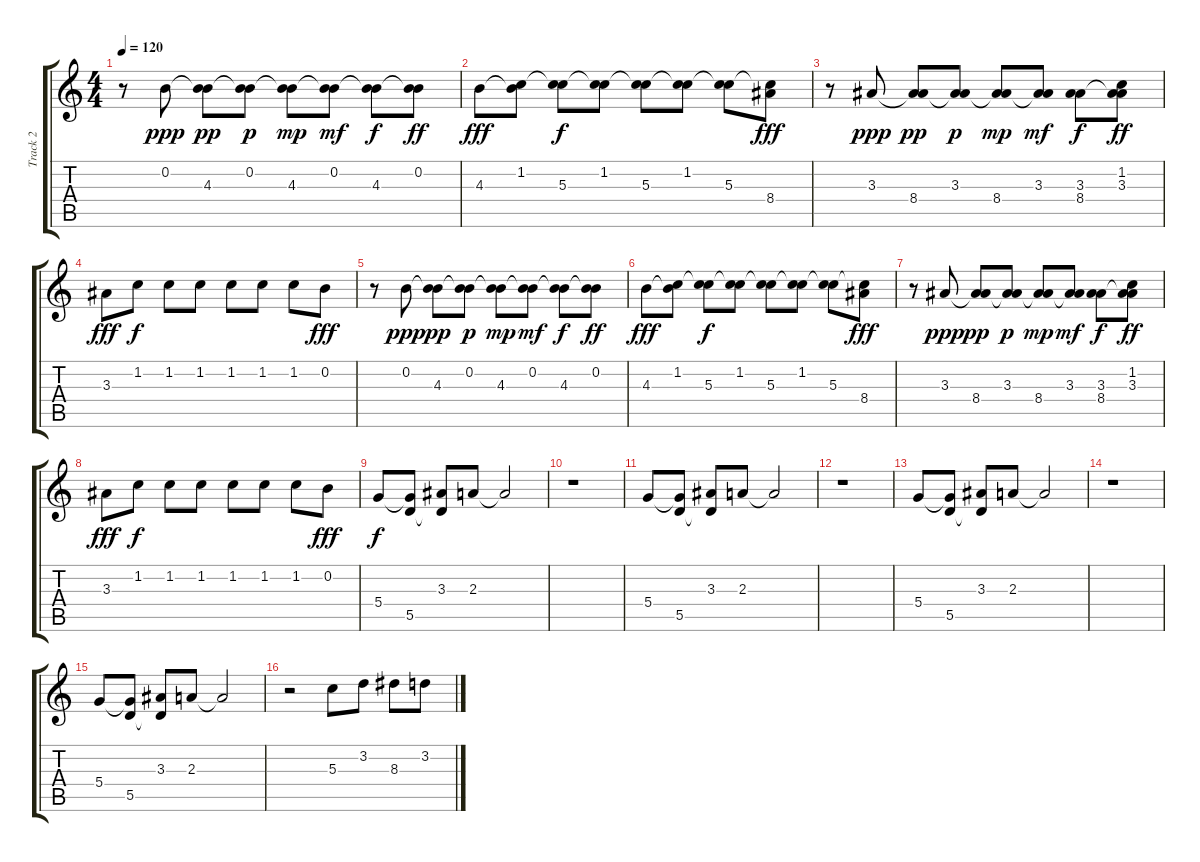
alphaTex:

\track ("Track 2" "Track 2") {instrument overdrivenguitar}
\staff {score tabs}
\tuning (E4 B3 G3 D3 A2 E2) {hide}
\ts (4 4)
\tempo 120
\clef g2
\ks c
r.8{dy ppp instrument overdrivenguitar} 0.2.8 (0.2{t} 4.3).8{dy pp} (0.2 4.3{t}).8{dy p} (0.2{t} 4.3).8{dy mp} (0.2 4.3{t}).8{dy mf} (0.2{t} 4.3).8{dy f} (0.2 4.3{t}).8{dy ff} |
4.3.8{dy fff} (1.2 4.3{t}).8 (1.2{t} 5.3).8{dy f} (1.2 5.3{t}).8 (1.2{t} 5.3).8 (1.2 5.3{t}).8 (1.2{t} 5.3).8 (5.3{t} 8.4).8{dy fff} |
r.8 3.3.8{dy ppp} (3.3{t} 8.4).8{dy pp} (3.3 8.4{t}).8{dy p} (3.3{t} 8.4).8{dy mp} (3.3 8.4{t}).8{dy mf} (3.3 8.4).8{dy f} (1.2 3.3 8.4{t}).8{dy ff} |
3.3.8{dy fff} 1.2.8{dy f} 1.2.8 1.2.8 1.2.8 1.2.8 1.2.8 0.2.8{dy fff} |
r.8 0.2.8{dy ppp} (0.2{t} 4.3).8{dy pp} (0.2 4.3{t}).8{dy p} (0.2{t} 4.3).8{dy mp} (0.2 4.3{t}).8{dy mf} (0.2{t} 4.3).8{dy f} (0.2 4.3{t}).8{dy ff} |
4.3.8{dy fff} (1.2 4.3{t}).8 (1.2{t} 5.3).8{dy f} (1.2 5.3{t}).8 (1.2{t} 5.3).8 (1.2 5.3{t}).8 (1.2{t} 5.3).8 (5.3{t} 8.4).8{dy fff} |
r.8 3.3.8{dy ppp} (3.3{t} 8.4).8{dy pp} (3.3 8.4{t}).8{dy p} (3.3{t} 8.4).8{dy mp} (3.3 8.4{t}).8{dy mf} (3.3 8.4).8{dy f} (1.2 3.3 8.4{t}).8{dy ff} |
3.3.8{dy fff} 1.2.8{dy f} 1.2.8 1.2.8 1.2.8 1.2.8 1.2.8 0.2.8{dy fff} |
5.4.8{dy f} (5.4{t} 5.5).8 (3.3 5.5{t}).8 2.3.8 2.3{t}.2 |
r.1 |
5.4.8 (5.4{t} 5.5).8 (3.3 5.5{t}).8 2.3.8 2.3{t}.2 |
r.1 |
5.4.8 (5.4{t} 5.5).8 (3.3 5.5{t}).8 2.3.8 2.3{t}.2 |
r.1 |
5.4.8 (5.4{t} 5.5).8 (3.3 5.5{t}).8 2.3.8 2.3{t}.2 |
r.2 5.3.8 3.2.8 8.3.8 3.2.8
